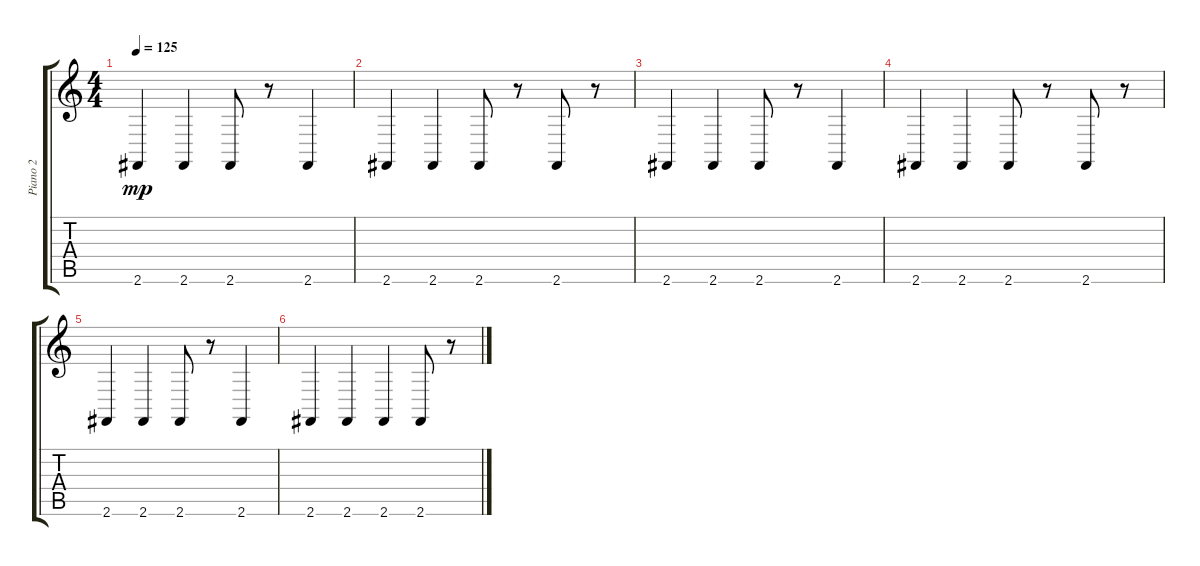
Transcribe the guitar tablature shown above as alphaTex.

\track ("Piano 2" "Piano 2") {instrument acousticgrandpiano}
\staff {score tabs}
\tuning (E4 B3 G3 D3 A2 E2) {hide}
\ts (4 4)
\tempo 125
\clef g2
\ks c
2.6.4{dy mp} 2.6.4 2.6.8 r.8 2.6.4 |
2.6.4 2.6.4 2.6.8 r.8 2.6.8 r.8 |
2.6.4 2.6.4 2.6.8 r.8 2.6.4 |
2.6.4 2.6.4 2.6.8 r.8 2.6.8 r.8 |
2.6.4 2.6.4 2.6.8 r.8 2.6.4 |
2.6.4 2.6.4 2.6.4 2.6.8 r.8
